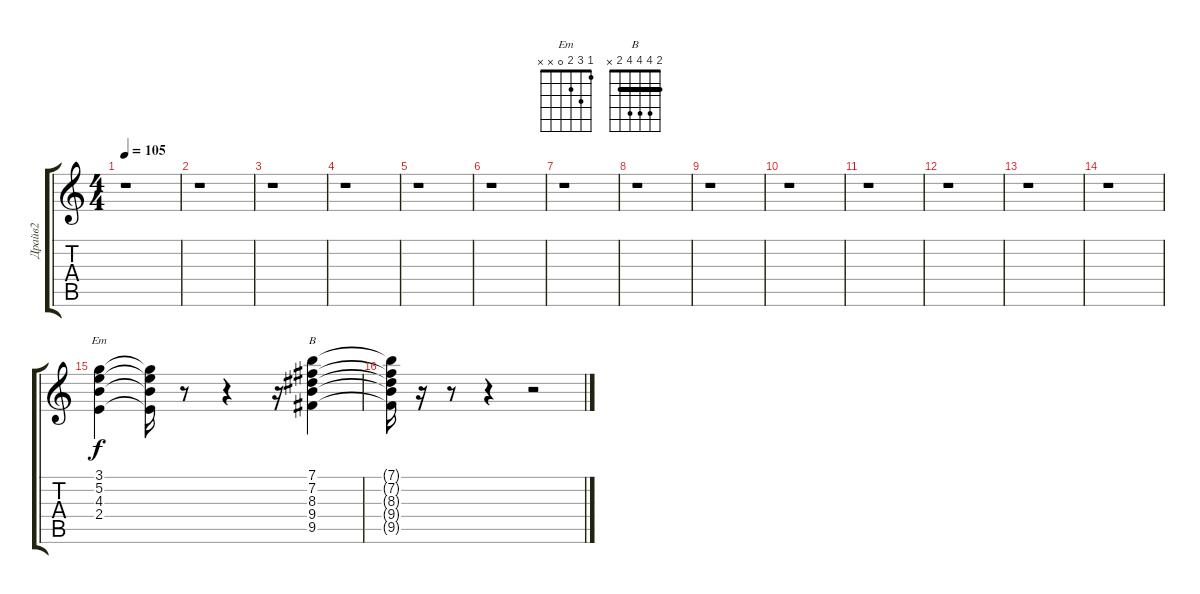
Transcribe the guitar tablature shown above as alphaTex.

\track ("Драйв2" "Драйв2") {instrument overdrivenguitar}
\staff {score tabs}
\tuning (E4 B3 G3 D3 A2 E2) {hide}
\chord ("Em" 1 3 2 0 x x)
\chord ("B" 2 4 4 4 2 x) {barre 2}
\ts (4 4)
\tempo 105
\clef g2
\ks c
r.1{dy f} |
r.1 |
r.1 |
r.1 |
r.1 |
r.1 |
r.1 |
r.1 |
r.1 |
r.1 |
r.1 |
r.1 |
r.1 |
r.1 |
(3.1 5.2 4.3 2.4).4{ch "Em" volume 12} (3.1{t} 5.2{t} 4.3{t} 2.4{t}).16 r.8 r.4 r.16 (7.1 7.2 8.3 9.4 9.5).4{ch "B"} |
(7.1{t} 7.2{t} 8.3{t} 9.4{t} 9.5{t}).16 r.16 r.8 r.4 r.2
